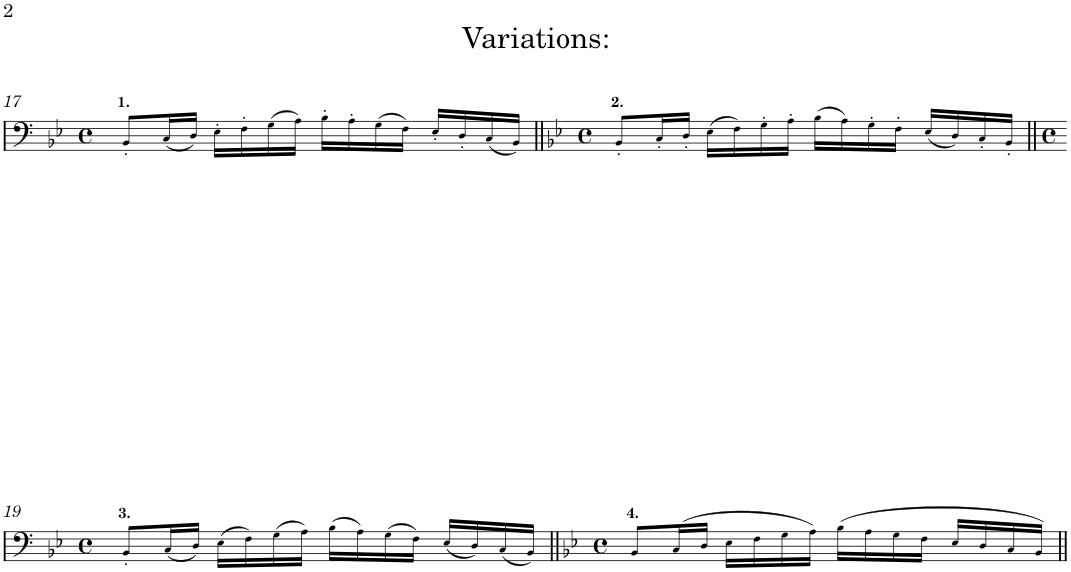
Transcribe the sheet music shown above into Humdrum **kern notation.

**kern	**kern
*part1	*part1
*staff2	*staff1
*I"Trombone	*
*I'Tbn.	*
!!LO:PB:g=z
*clefF4	*clefF4
*k[b-e-]	*k[b-e-]
*M4/4	*M4/4
*met(c)	*met(c)
=17	=17
!	!LO:TX:a:t=Variations&colon;
!	!LO:TX:a:B:t=1.
!LO:TX:a:t=Variations&colon;	!
1r	8BB-'!/L
.	(16C!/L
.	16D!/JJ)
.	16E-'!\LL
.	16F'!\
.	(16G!\
.	16A!\JJ)
.	16B-'!\LL
.	16A'!\
.	(16G!\
.	16F!\JJ)
.	16E-'!/LL
.	16D'!/
.	(16C!/
.	16BB-!/JJ)
=18||	=18||
*k[b-e-]	*k[b-e-]
*M4/4	*M4/4
*met(c)	*met(c)
!	!LO:TX:a:B:t=2.
1r	8BB-'!/L
.	16C'!/L
.	16D'!/JJ
.	(16E-!\LL
.	16F!\)
.	16G'!\
.	16A'!\JJ
.	(16B-!\LL
.	16A!\)
.	16G'!\
.	16F'!\JJ
.	(16E-!/LL
.	16D!/)
.	16C'!/
.	16BB-'!/JJ
!!LO:LB:g=z
=19||	=19||
*M4/4	*M4/4
*met(c)	*met(c)
!	!LO:TX:a:B:t=3.
1r	8BB-'!/L
.	(16C!/L
.	16D!/JJ)
.	(16E-!\LL
.	16F!\)
.	(16G!\
.	16A!\JJ)
.	(16B-!\LL
.	16A!\)
.	(16G!\
.	16F!\JJ)
.	(16E-!/LL
.	16D!/)
.	(16C!/
.	16BB-!/JJ)
=20||	=20||
*k[b-e-]	*k[b-e-]
*M4/4	*M4/4
*met(c)	*met(c)
!	!LO:TX:a:B:t=4.
1r	8BB-!/L
.	(16C!/L
.	16D!/JJ
.	16E-!\LL
.	16F!\
.	16G!\
.	16A!\JJ)
.	(16B-!\LL
.	16A!\
.	16G!\
.	16F!\JJ
.	16E-!/LL
.	16D!/
.	16C!/
.	16BB-!/JJ)
=||	=||
*-	*-
